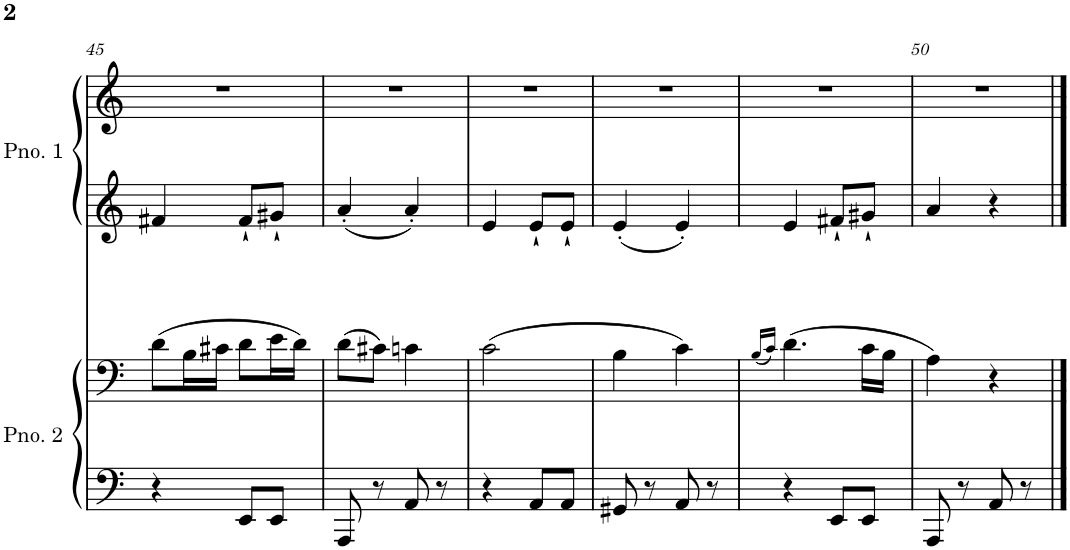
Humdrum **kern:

**kern	**kern	**kern	**kern
*part2	*part2	*part1	*part1
*staff4	*staff3	*staff2	*staff1
*I"PARTE SECUNDO	*	*I"PARTE PRIMO	*
*I'Pno. 2	*	*	*
!!LO:PB:g=z
*clefF4	*clefF4	*clefG2	*clefG2
*k[]	*k[]	*k[]	*k[]
*M2/4	*M2/4	*M2/4	*M2/4
=45	=45	=45	=45
4r	(8d\L	4f#X/	2r
.	16B\L	.	.
.	16c#X\JJ	.	.
8EE/L	8d\L	8f#`/L	.
8EE/J	16e\L	8g#X`/J	.
.	16d\JJ)	.	.
=46	=46	=46	=46
8AAA/	(8d\L	4a'/	2r
8r	8c#X\J)	.	.
8AA/	4cn\	4a'/	.
8r	.	.	.
=47	=47	=47	=47
4r	(2c\	4e/	2r
8AA/L	.	8e`/L	.
8AA/J	.	8e`/J	.
=48	=48	=48	=48
8GG#X/	4B\	4e'/	2r
8r	.	.	.
8AA/	4c\)	4e'/	.
8r	.	.	.
=49	=49	=49	=49
.	(16qB/LL	.	.
.	16qc/JJ)	.	.
4r	(4.d\	4e/	2r
8EE/L	.	8f#X`/L	.
8EE/J	16c\LL	8g#X`/J	.
.	16B\JJ	.	.
=50	=50	=50	=50
8AAA/	4A\)	4a/	2r
8r	.	.	.
8AA/	4r	4r	.
8r	.	.	.
==	==	==	==
*-	*-	*-	*-
